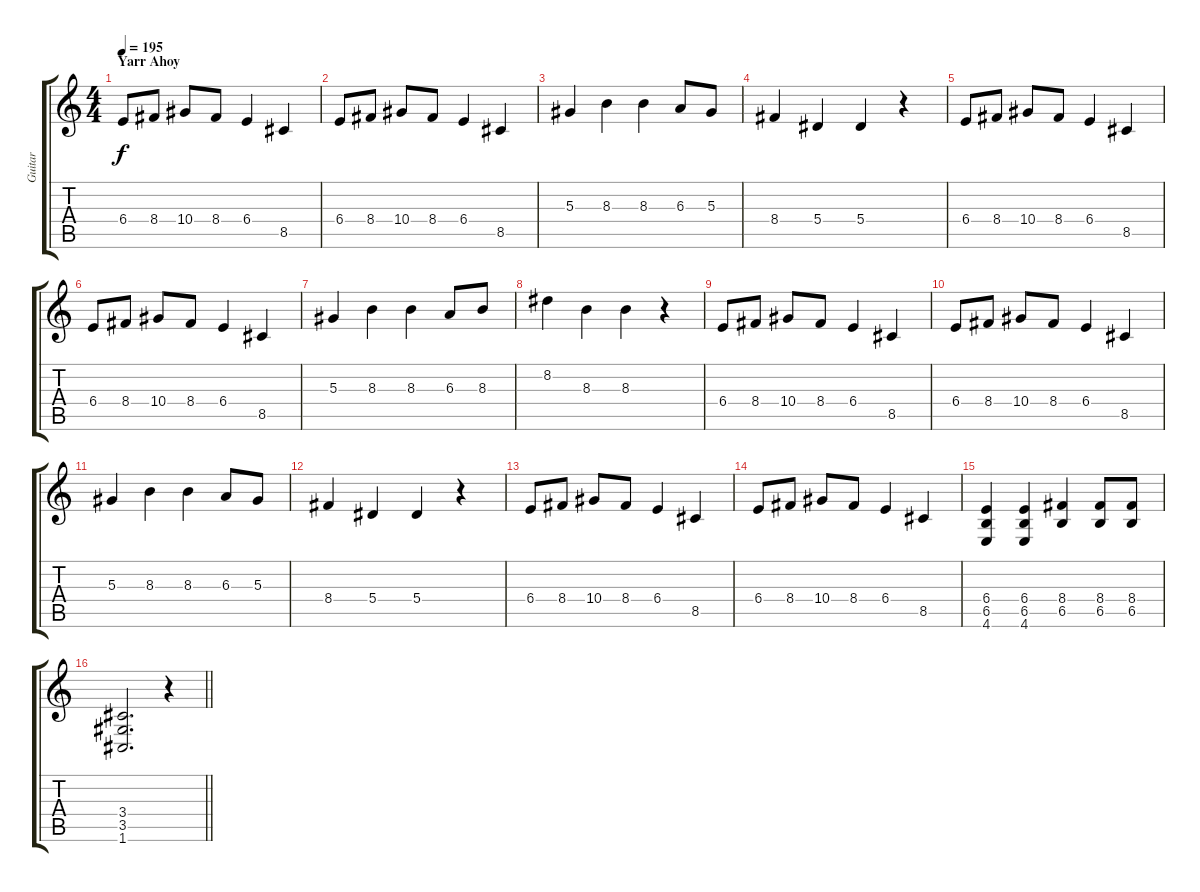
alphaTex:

\track ("Guitar" "Guitar") {instrument distortionguitar}
\staff {score tabs}
\tuning (C4 G3 Eb3 Bb2 F2 C2) {hide}
\ts (4 4)
\section ("" "Yarr Ahoy")
\tempo 195
\clef g2
\ks c
6.4.8{dy f} 8.4.8 10.4.8 8.4.8 6.4.4 8.5.4 |
6.4.8 8.4.8 10.4.8 8.4.8 6.4.4 8.5.4 |
5.3.4 8.3.4 8.3.4 6.3.8 5.3.8 |
8.4.4 5.4.4 5.4.4 r.4 |
6.4.8 8.4.8 10.4.8 8.4.8 6.4.4 8.5.4 |
6.4.8 8.4.8 10.4.8 8.4.8 6.4.4 8.5.4 |
5.3.4 8.3.4 8.3.4 6.3.8 8.3.8 |
8.2.4 8.3.4 8.3.4 r.4 |
6.4.8 8.4.8 10.4.8 8.4.8 6.4.4 8.5.4 |
6.4.8 8.4.8 10.4.8 8.4.8 6.4.4 8.5.4 |
5.3.4 8.3.4 8.3.4 6.3.8 5.3.8 |
8.4.4 5.4.4 5.4.4 r.4 |
6.4.8 8.4.8 10.4.8 8.4.8 6.4.4 8.5.4 |
6.4.8 8.4.8 10.4.8 8.4.8 6.4.4 8.5.4 |
(6.4 6.5 4.6).4 (6.4 6.5 4.6).4 (8.4 6.5).4 (8.4 6.5).8 (8.4 6.5).8 |
\barLineRight lightlight
(3.4 3.5 1.6).2{d} r.4
